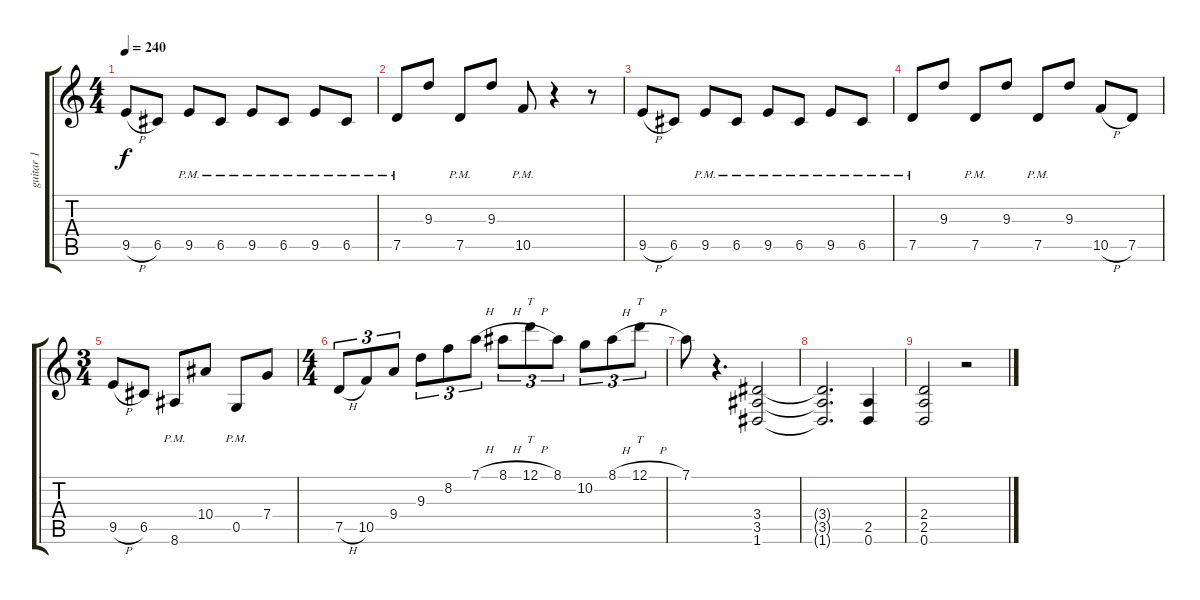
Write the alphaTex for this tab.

\track ("guitar 1" "guitar 1") {instrument distortionguitar}
\staff {score tabs}
\tuning (D4 A3 F3 C3 G2 D2) {hide}
\ts (4 4)
\tempo 240
\clef g2
\ks c
9.5{h}.8{dy f} 6.5.8 9.5{pm}.8 6.5{pm}.8 9.5{pm}.8 6.5{pm}.8 9.5{pm}.8 6.5{pm}.8 |
7.5{pm}.8 9.3.8 7.5{pm}.8 9.3.8 10.5{pm}.8 r.4 r.8 |
9.5{h}.8 6.5.8 9.5{pm}.8 6.5{pm}.8 9.5{pm}.8 6.5{pm}.8 9.5{pm}.8 6.5{pm}.8 |
7.5{pm}.8 9.3.8 7.5{pm}.8 9.3.8 7.5{pm}.8 9.3.8 10.5{h}.8 7.5.8 |
\ts (3 4)
9.5{h}.8 6.5.8 8.6{pm}.8 10.4.8 0.5{pm}.8 7.4.8 |
\ts (4 4)
7.5{h}.8{tu (3 2)} 10.5.8{tu (3 2)} 9.4.8{tu (3 2)} 9.3.8{tu (3 2)} 8.2.8{tu (3 2)} 7.1{h}.8{tu (3 2)} 8.1{h}.8{tu (3 2)} 12.1{h}.8{tt tu (3 2)} 8.1.8{tu (3 2)} 10.2.8{tu (3 2)} 8.1{h}.8{tu (3 2)} 12.1{h}.8{tt tu (3 2)} |
7.1.8 r.4{d} (3.4 3.5 1.6).2 |
(3.4{t} 3.5{t} 1.6{t}).2{d} (2.5 0.6).4 |
(2.4 2.5 0.6).2 r.2
